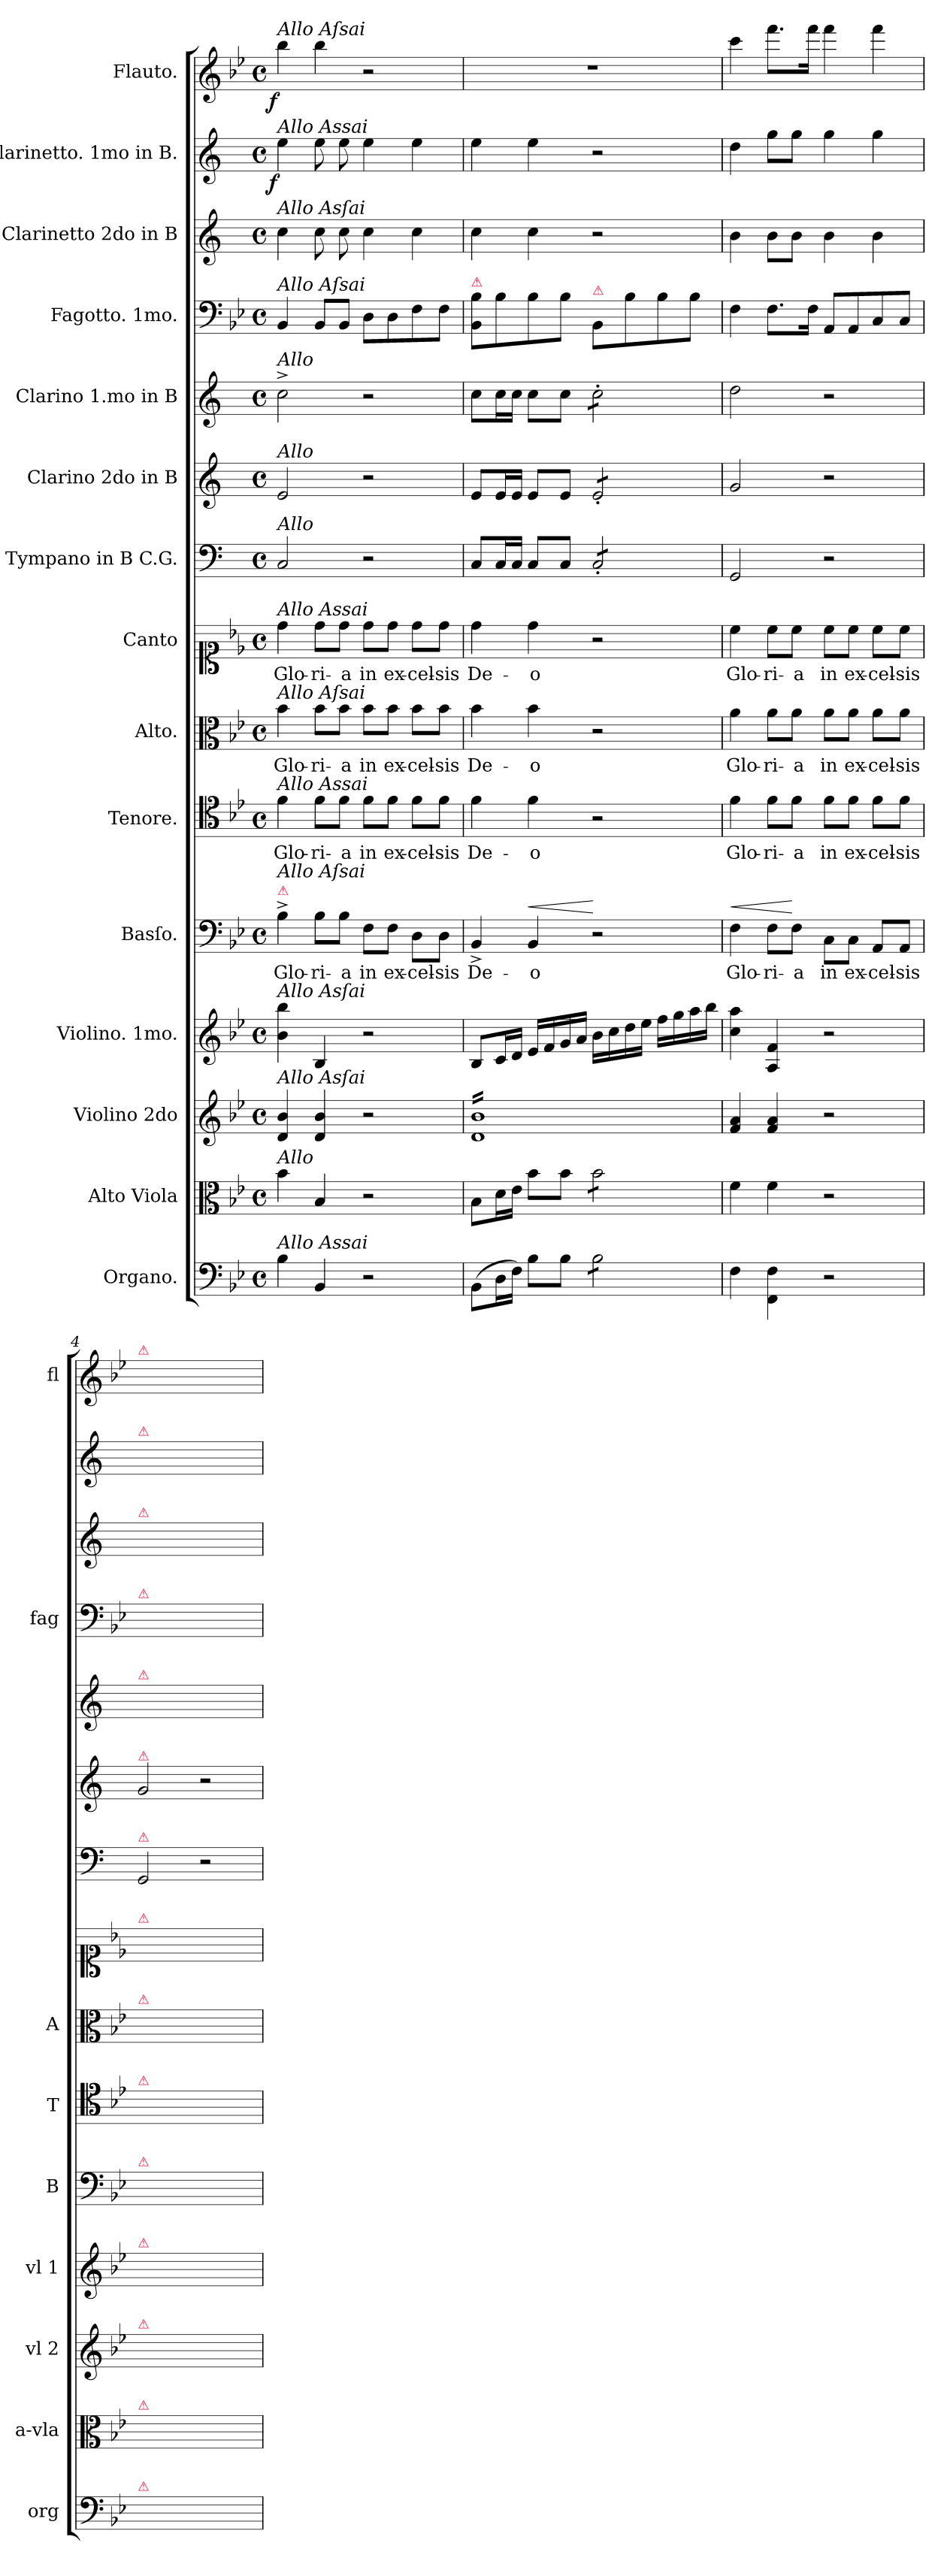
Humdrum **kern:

**kern	**dynam	**kern	**dynam	**kern	**dynam	**kern	**kern	**text	**dynam	**kern	**text	**dynam	**kern	**text	**dynam	**kern	**text	**dynam	**kern	**kern	**dynam	**kern	**dynam	**kern	**dynam	**kern	**dynam	**kern	**dynam	**kern	**dynam
*part15	*part15	*part14	*part14	*part13	*part13	*part12	*part11	*part11	*part11	*part10	*part10	*part10	*part9	*part9	*part9	*part8	*part8	*part8	*part7	*part6	*part6	*part5	*part5	*part4	*part4	*part3	*part3	*part2	*part2	*part1	*part1
*staff15	*staff15	*staff14	*staff14	*staff13	*staff13	*staff12	*staff11	*staff11	*staff11	*staff10	*staff10	*staff10	*staff9	*staff9	*staff9	*staff8	*staff8	*staff8	*staff7	*staff6	*staff6	*staff5	*staff5	*staff4	*staff4	*staff3	*staff3	*staff2	*staff2	*staff1	*staff1
*I"Organo.	*	*I"Alto Viola	*	*I"Violino 2do	*	*I"Violino. 1mo.	*I"Basſo.	*	*	*I"Tenore.	*	*	*I"Alto.	*	*	*I"Canto	*	*	*I"Tympano in B C.G.	*I"Clarino 2do in B	*	*I"Clarino 1.mo in B	*	*I"Fagotto. 1mo.	*	*I"Clarinetto 2do in B	*	*I"Clarinetto. 1mo in B.	*	*I"Flauto.	*
*I'org	*	*I'a-vla	*	*I'vl 2	*	*I'vl 1	*I'B	*	*	*I'T	*	*	*I'A	*	*	*	*	*	*	*	*	*	*	*I'fag	*	*	*	*	*	*I'fl	*
*clefF4	*	*clefC3	*	*clefG2	*	*clefG2	*clefF4	*	*	*clefC4	*	*	*clefC3	*	*	*clefC1	*	*	*clefF4	*clefG2	*	*clefG2	*	*clefF4	*	*clefG2	*	*clefG2	*	*clefG2	*
*	*	*	*	*	*	*	*	*	*	*	*	*	*	*	*	*	*	*	*ITrd1c2	*ITrd1c2	*	*ITrd1c2	*	*	*	*ITrd1c2	*	*ITrd1c2	*	*	*
*k[b-e-]	*	*k[b-e-]	*	*k[b-e-]	*	*k[b-e-]	*k[b-e-]	*	*	*k[b-e-]	*	*	*k[b-e-]	*	*	*k[b-e-]	*	*	*k[b-e-]	*k[b-e-]	*	*k[b-e-]	*	*k[b-e-]	*	*k[b-e-]	*	*k[b-e-]	*	*k[b-e-]	*
*B-:	*	*B-:	*	*B-:	*	*B-:	*B-:	*	*	*B-:	*	*	*B-:	*	*	*B-:	*	*	*B-:	*B-:	*	*B-:	*	*B-:	*	*B-:	*	*B-:	*	*B-:	*
*M4/4	*	*M4/4	*	*M4/4	*	*M4/4	*M4/4	*	*	*M4/4	*	*	*M4/4	*	*	*M4/4	*	*	*M4/4	*M4/4	*	*M4/4	*	*M4/4	*	*M4/4	*	*M4/4	*	*M4/4	*
*met(c)	*	*met(c)	*	*met(c)	*	*met(c)	*met(c)	*	*	*met(c)	*	*	*met(c)	*	*	*met(c)	*	*	*met(c)	*met(c)	*	*met(c)	*	*met(c)	*	*met(c)	*	*met(c)	*	*met(c)	*
=1	=1	=1	=1	=1	=1	=1	=1	=1	=1	=1	=1	=1	=1	=1	=1	=1	=1	=1	=1	=1	=1	=1	=1	=1	=1	=1	=1	=1	=1	=1	=1
!	!	!	!	!	!	!	!	!	!	!	!	!	!	!	!	!	!	!	!	!	!	!	!	!	!	!	!	!	!	!LO:TX:a:i:t=Allo Aſsai	!
!	!	!	!	!	!	!	!	!	!	!	!	!	!	!	!	!	!	!	!	!	!	!	!	!	!	!	!	!LO:TX:a:i:t=Allo Assai	!	!	!
!	!	!	!	!	!	!	!	!	!	!	!	!	!	!	!	!	!	!	!	!	!	!	!	!	!	!LO:TX:a:i:t=Allo Asſai	!	!	!	!	!
!	!	!	!	!	!	!	!	!	!	!	!	!	!	!	!	!	!	!	!	!	!	!	!	!LO:TX:a:i:t=Allo Aſsai	!	!	!	!	!	!	!
!	!	!	!	!	!	!	!	!	!	!	!	!	!	!	!	!	!	!	!	!	!	!LO:TX:a:i:t=Allo	!	!	!	!	!	!	!	!	!
!	!	!	!	!	!	!	!	!	!	!	!	!	!	!	!	!	!	!	!	!LO:TX:a:i:t=Allo	!	!	!	!	!	!	!	!	!	!	!
!	!	!	!	!	!	!	!	!	!	!	!	!	!	!	!	!	!	!	!LO:TX:a:i:t=Allo	!	!	!	!	!	!	!	!	!	!	!	!
!	!	!	!	!	!	!	!	!	!	!	!	!	!	!	!	!LO:TX:a:i:t=Allo Assai	!	!	!	!	!	!	!	!	!	!	!	!	!	!	!
!	!	!	!	!	!	!	!	!	!	!	!	!	!LO:TX:a:i:t=Allo Aſsai	!	!	!	!	!	!	!	!	!	!	!	!	!	!	!	!	!	!
!	!	!	!	!	!	!	!	!	!	!LO:TX:a:i:t=Allo Assai	!	!	!	!	!	!	!	!	!	!	!	!	!	!	!	!	!	!	!	!	!
!	!	!	!	!	!	!	!LO:TX:a:color=crimson:t=⚠	!	!	!	!	!	!	!	!	!	!	!	!	!	!	!	!	!	!	!	!	!	!	!	!
!	!	!	!	!	!	!	!LO:TX:a:i:t=Allo Aſsai	!	!	!	!	!	!	!	!	!	!	!	!	!	!	!	!	!	!	!	!	!	!	!	!
!	!	!	!	!	!	!LO:TX:a:i:t=Allo Asſai	!	!	!	!	!	!	!	!	!	!	!	!	!	!	!	!	!	!	!	!	!	!	!	!	!
!	!	!	!	!LO:TX:a:i:t=Allo Asſai	!	!	!	!	!	!	!	!	!	!	!	!	!	!	!	!	!	!	!	!	!	!	!	!	!	!	!
!	!	!LO:TX:a:i:t=Allo	!	!	!	!	!	!	!	!	!	!	!	!	!	!	!	!	!	!	!	!	!	!	!	!	!	!	!	!	!
!LO:TX:a:i:t=Allo Assai	!	!	!	!	!	!	!	!	!	!	!	!	!	!	!	!	!	!	!	!	!	!	!	!	!	!	!	!	!	!	!
!	!	!	!	!	!LO:DY:rj	!	!	!	!LO:DY:b	!	!	!LO:DY:b	!	!	!LO:DY:b:rj	!	!	!LO:DY:b:rj	!	!	!	!	!	!	!	!	!LO:DY:rj	!	!LO:DY:rj	!	!LO:DY:rj
4B-\	for	4b-\	fo	4d/ 4b-/	ffor&colon;	4b-\ 4bb-\	4B-^\	Glo-	for	4f\	Glo-	fo.	4b-\	Glo-	for	4dd\	Glo-	fo	2BB-/	2d/	fo.	2b-^\	for	4BB-/	for	4b-\	fo	4dd\	f	4bb-\	f
4BB-/	.	4B-/	.	4d/ 4b-/	.	4B-/	8B-\L	-ri-	.	8f\L	-ri-	.	8b-\L	-ri-	.	8dd\L	-ri-	.	.	.	.	.	.	8BB-/L	.	8b-\	.	8dd\	.	4bb-\	.
.	.	.	.	.	.	.	8B-\J	-a	.	8f\J	-a	.	8b-\J	-a	.	8dd\J	-a	.	.	.	.	.	.	8BB-/J	.	8b-\	.	8dd\	.	.	.
2r	.	2r	.	2r	.	2r	8F\L	in	.	8f\L	in	.	8b-\L	in	.	8dd\L	in	.	2r	2r	.	2r	.	8D\L	.	4b-\	.	4dd\	.	2r	.
.	.	.	.	.	.	.	8F\J	ex-	.	8f\J	ex-	.	8b-\J	ex-	.	8dd\J	ex-	.	.	.	.	.	.	8D\	.	.	.	.	.	.	.
.	.	.	.	.	.	.	8D\L	-cel-	.	8f\L	-cel-	.	8b-\L	-cel-	.	8dd\L	-cel-	.	.	.	.	.	.	8F\	.	4b-\	.	4dd\	.	.	.
.	.	.	.	.	.	.	8D\J	-sis	.	8f\J	-sis	.	8b-\J	-sis	.	8dd\J	-sis	.	.	.	.	.	.	8F\J	.	.	.	.	.	.	.
=2	=2	=2	=2	=2	=2	=2	=2	=2	=2	=2	=2	=2	=2	=2	=2	=2	=2	=2	=2	=2	=2	=2	=2	=2	=2	=2	=2	=2	=2	=2	=2
!	!	!	!	!	!	!	!	!	!	!	!	!	!	!	!	!	!	!	!	!	!	!	!	!LO:TX:a:color=crimson:t=⚠	!	!	!	!	!	!	!
*	*	*	*	*tremolo	*	*	*	*	*	*	*	*	*	*	*	*	*	*	*	*	*	*	*	*	*	*	*	*	*	*	*
(8BB-\L	.	8B-\L	.	16d 16b-LL	.	8B-/L	4BB-^>/	De-	.	4f\	De-	.	4b-\	De-	.	4dd\	De-	.	8BB-/L	8d/L	.	8b-\L	.	8BB-/ 8B-/L	.	4b-\	.	4dd\	.	1r	.
.	.	.	.	16d 16b-	.	.	.	.	.	.	.	.	.	.	.	.	.	.	.	.	.	.	.	.	.	.	.	.	.	.	.
16D\L	.	16d\L	.	16d 16b-	.	16c/L	.	.	.	.	.	.	.	.	.	.	.	.	16BB-/L	16d/L	.	16b-\L	.	8B-\	.	.	.	.	.	.	.
16F\JJ)	.	16e-\JJ	.	16d 16b-	.	16d/JJ	.	.	.	.	.	.	.	.	.	.	.	.	16BB-/JJ	16d/JJ	.	16b-\JJ	.	.	.	.	.	.	.	.	.
!	!	!	!	!	!	!	!	!	!LO:HP:a	!	!	!	!	!	!	!	!	!	!	!	!	!	!	!	!	!	!	!	!	!	!
8B-\L	.	8b-\L	.	16d 16b-	.	16e-/LL	4BB-/	-o	<	4f\	-o	.	4b-\	-o	.	4dd\	-o	.	8BB-/L	8d/L	.	8b-\L	.	8B-\	.	4b-\	.	4dd\	.	.	.
.	.	.	.	16d 16b-	.	16f/	.	.	.	.	.	.	.	.	.	.	.	.	.	.	.	.	.	.	.	.	.	.	.	.	.
8B-\J	.	8b-\J	.	16d 16b-	.	16g/	.	.	.	.	.	.	.	.	.	.	.	.	8BB-/J	8d/J	.	8b-\J	.	8B-\J	.	.	.	.	.	.	.
.	.	.	.	16d 16b-	.	16a/JJ	.	.	.	.	.	.	.	.	.	.	.	.	.	.	.	.	.	.	.	.	.	.	.	.	.
!	!	!	!	!	!	!	!	!	!	!	!	!	!	!	!	!	!	!	!	!	!	!	!	!LO:TX:a:color=crimson:t=⚠	!	!	!	!	!	!	!
!	!	!	!	!	!	!	!	!	!	!	!	!	!	!	!	!	!	!	!	!	!	!LO:TX:a:t=....	!	!	!	!	!	!	!	!	!
!	!	!	!	!	!	!	!	!	!	!	!	!	!	!	!	!	!	!	!	!LO:TX:b:t=....	!	!	!	!	!	!	!	!	!	!	!
!	!	!	!	!	!	!	!	!	!	!	!	!	!	!	!	!	!	!	!LO:TX:b:t=....	!	!	!	!	!	!	!	!	!	!	!	!
*tremolo	*	*	*	*	*	*	*	*	*	*	*	*	*	*	*	*	*	*	*	*	*	*	*	*	*	*	*	*	*	*	*
*	*	*tremolo	*	*	*	*	*	*	*	*	*	*	*	*	*	*	*	*	*	*	*	*	*	*	*	*	*	*	*	*	*
*	*	*	*	*	*	*	*	*	*	*	*	*	*	*	*	*	*	*	*tremolo	*	*	*	*	*	*	*	*	*	*	*	*
*	*	*	*	*	*	*	*	*	*	*	*	*	*	*	*	*	*	*	*	*tremolo	*	*	*	*	*	*	*	*	*	*	*
*	*	*	*	*	*	*	*	*	*	*	*	*	*	*	*	*	*	*	*	*	*	*tremolo	*	*	*	*	*	*	*	*	*
8B-\L	.	8b-\L	.	16d 16b-	.	16b-\LL	2r	.	[	2r	.	.	2r	.	.	2r	.	.	8BB-'/L	8d'/L	.	8b-'\L	.	8BB-/L	.	2r	.	2r	.	.	.
.	.	.	.	16d 16b-	.	16cc\	.	.	.	.	.	.	.	.	.	.	.	.	.	.	.	.	.	.	.	.	.	.	.	.	.
8B-\	.	8b-\	.	16d 16b-	.	16dd\	.	.	.	.	.	.	.	.	.	.	.	.	8BB-'/	8d'/	.	8b-'\	.	8B-\	.	.	.	.	.	.	.
.	.	.	.	16d 16b-	.	16ee-\JJ	.	.	.	.	.	.	.	.	.	.	.	.	.	.	.	.	.	.	.	.	.	.	.	.	.
8B-\	.	8b-\	.	16d 16b-	.	16ff\LL	.	.	.	.	.	.	.	.	.	.	.	.	8BB-'/	8d'/	.	8b-'\	.	8B-\	.	.	.	.	.	.	.
.	.	.	.	16d 16b-	.	16gg\	.	.	.	.	.	.	.	.	.	.	.	.	.	.	.	.	.	.	.	.	.	.	.	.	.
8B-\J	.	8b-\J	.	16d 16b-	.	16aa\	.	.	.	.	.	.	.	.	.	.	.	.	8BB-'/J	8d'/J	.	8b-'\J	.	8B-\J	.	.	.	.	.	.	.
*	*	*	*	*	*	*	*	*	*	*	*	*	*	*	*	*	*	*	*	*	*	*Xtremolo	*	*	*	*	*	*	*	*	*
*	*	*	*	*	*	*	*	*	*	*	*	*	*	*	*	*	*	*	*	*Xtremolo	*	*	*	*	*	*	*	*	*	*	*
*	*	*	*	*	*	*	*	*	*	*	*	*	*	*	*	*	*	*	*Xtremolo	*	*	*	*	*	*	*	*	*	*	*	*
*	*	*Xtremolo	*	*	*	*	*	*	*	*	*	*	*	*	*	*	*	*	*	*	*	*	*	*	*	*	*	*	*	*	*
*Xtremolo	*	*	*	*	*	*	*	*	*	*	*	*	*	*	*	*	*	*	*	*	*	*	*	*	*	*	*	*	*	*	*
.	.	.	.	16d 16b-JJ	.	16bb-\JJ	.	.	.	.	.	.	.	.	.	.	.	.	.	.	.	.	.	.	.	.	.	.	.	.	.
*	*	*	*	*Xtremolo	*	*	*	*	*	*	*	*	*	*	*	*	*	*	*	*	*	*	*	*	*	*	*	*	*	*	*
=3	=3	=3	=3	=3	=3	=3	=3	=3	=3	=3	=3	=3	=3	=3	=3	=3	=3	=3	=3	=3	=3	=3	=3	=3	=3	=3	=3	=3	=3	=3	=3
!	!	!	!	!	!	!	!	!	!LO:HP:a	!	!LO:LY:i	!	!	!	!	!	!	!	!	!	!	!	!	!	!	!	!	!	!	!	!
4F\	.	4f\	.	4f/ 4a/	.	4cc\ 4aa\	4F\	Glo-	<	4f\	Glo-	.	4a\	Glo-	.	4cc\	Glo-	.	2FF/	2f/	.	2cc\	.	4F\	.	4a\	.	4cc\	.	4ccc\	.
!	!	!	!	!	!	!	!	!	!	!	!LO:LY:i	!	!	!	!	!	!	!	!	!	!	!	!	!	!	!	!	!	!	!	!
4FF\ 4F\	.	4f\	.	4f/ 4a/	.	4A/ 4f/	8F\L	-ri-	.	8f\L	-ri-	.	8a\L	-ri-	.	8cc\L	-ri-	.	.	.	.	.	.	8.F\L	.	8a\L	.	8ff\L	.	8.fff\L	.
!	!	!	!	!	!	!	!	!	!	!	!LO:LY:i	!	!	!	!	!	!	!	!	!	!	!	!	!	!	!	!	!	!	!	!
.	.	.	.	.	.	.	8F\J	-a	[	8f\J	-a	.	8a\J	-a	.	8cc\J	-a	.	.	.	.	.	.	.	.	8a\J	.	8ff\J	.	.	.
.	.	.	.	.	.	.	.	.	.	.	.	.	.	.	.	.	.	.	.	.	.	.	.	16F\Jk	.	.	.	.	.	16fff\Jk	.
!	!	!	!	!	!	!	!	!	!	!	!LO:LY:i	!	!	!	!	!	!	!	!	!	!	!	!	!	!	!	!	!	!	!	!
2r	.	2r	.	2r	.	2r	8C\L	in	.	8f\L	in	.	8a\L	in	.	8cc\L	in	.	2r	2r	.	2r	.	8AA/L	.	4a\	.	4ff\	.	4fff\	.
!	!	!	!	!	!	!	!	!	!	!	!LO:LY:i	!	!	!	!	!	!	!	!	!	!	!	!	!	!	!	!	!	!	!	!
.	.	.	.	.	.	.	8C\J	ex-	.	8f\J	ex-	.	8a\J	ex-	.	8cc\J	ex-	.	.	.	.	.	.	8AA/	.	.	.	.	.	.	.
!	!	!	!	!	!	!	!	!	!	!	!LO:LY:i	!	!	!	!	!	!	!	!	!	!	!	!	!	!	!	!	!	!	!	!
.	.	.	.	.	.	.	8AA/L	-cel-	.	8f\L	-cel-	.	8a\L	-cel-	.	8cc\L	-cel-	.	.	.	.	.	.	8C/	.	4a\	.	4ff\	.	4fff\	.
!	!	!	!	!	!	!	!	!	!	!	!LO:LY:i	!	!	!	!	!	!	!	!	!	!	!	!	!	!	!	!	!	!	!	!
.	.	.	.	.	.	.	8AA/J	-sis	.	8f\J	-sis	.	8a\J	-sis	.	8cc\J	-sis	.	.	.	.	.	.	8C/J	.	.	.	.	.	.	.
=4	=4	=4	=4	=4	=4	=4	=4	=4	=4	=4	=4	=4	=4	=4	=4	=4	=4	=4	=4	=4	=4	=4	=4	=4	=4	=4	=4	=4	=4	=4	=4
!	!	!	!	!	!	!	!	!	!	!	!	!	!	!	!	!	!	!	!	!	!	!	!	!	!	!	!	!	!	!LO:TX:a:color=crimson:t=⚠	!
!	!	!	!	!	!	!	!	!	!	!	!	!	!	!	!	!	!	!	!	!	!	!	!	!	!	!	!	!LO:TX:a:color=crimson:t=⚠	!	!	!
!	!	!	!	!	!	!	!	!	!	!	!	!	!	!	!	!	!	!	!	!	!	!	!	!	!	!LO:TX:a:color=crimson:t=⚠	!	!	!	!	!
!	!	!	!	!	!	!	!	!	!	!	!	!	!	!	!	!	!	!	!	!	!	!	!	!LO:TX:a:color=crimson:t=⚠	!	!	!	!	!	!	!
!	!	!	!	!	!	!	!	!	!	!	!	!	!	!	!	!	!	!	!	!	!	!LO:TX:a:color=crimson:t=⚠	!	!	!	!	!	!	!	!	!
!	!	!	!	!	!	!	!	!	!	!	!	!	!	!	!	!	!	!	!	!LO:TX:a:color=crimson:t=⚠	!	!	!	!	!	!	!	!	!	!	!
!	!	!	!	!	!	!	!	!	!	!	!	!	!	!	!	!	!	!	!LO:TX:a:color=crimson:t=⚠	!	!	!	!	!	!	!	!	!	!	!	!
!	!	!	!	!	!	!	!	!	!	!	!	!	!	!	!	!LO:TX:a:color=crimson:t=⚠	!	!	!	!	!	!	!	!	!	!	!	!	!	!	!
!	!	!	!	!	!	!	!	!	!	!	!	!	!LO:TX:a:color=crimson:t=⚠	!	!	!	!	!	!	!	!	!	!	!	!	!	!	!	!	!	!
!	!	!	!	!	!	!	!	!	!	!LO:TX:a:color=crimson:t=⚠	!	!	!	!	!	!	!	!	!	!	!	!	!	!	!	!	!	!	!	!	!
!	!	!	!	!	!	!	!LO:TX:a:color=crimson:t=⚠	!	!	!	!	!	!	!	!	!	!	!	!	!	!	!	!	!	!	!	!	!	!	!	!
!	!	!	!	!	!	!LO:TX:a:color=crimson:t=⚠	!	!	!	!	!	!	!	!	!	!	!	!	!	!	!	!	!	!	!	!	!	!	!	!	!
!	!	!	!	!LO:TX:a:color=crimson:t=⚠	!	!	!	!	!	!	!	!	!	!	!	!	!	!	!	!	!	!	!	!	!	!	!	!	!	!	!
!	!	!LO:TX:a:color=crimson:t=⚠	!	!	!	!	!	!	!	!	!	!	!	!	!	!	!	!	!	!	!	!	!	!	!	!	!	!	!	!	!
!LO:TX:a:color=crimson:t=⚠	!	!	!	!	!	!	!	!	!	!	!	!	!	!	!	!	!	!	!	!	!	!	!	!	!	!	!	!	!	!	!
1ryy	.	1ryy	.	1ryy	.	1ryy	1ryy	.	.	1ryy	.	.	1ryy	.	.	1ryy	.	.	2FF/	2f/	.	1ryy	.	1ryy	.	1ryy	.	1ryy	.	1ryy	.
.	.	.	.	.	.	.	.	.	.	.	.	.	.	.	.	.	.	.	2r	2r	.	.	.	.	.	.	.	.	.	.	.
=	=	=	=	=	=	=	=	=	=	=	=	=	=	=	=	=	=	=	=	=	=	=	=	=	=	=	=	=	=	=	=
*-	*-	*-	*-	*-	*-	*-	*-	*-	*-	*-	*-	*-	*-	*-	*-	*-	*-	*-	*-	*-	*-	*-	*-	*-	*-	*-	*-	*-	*-	*-	*-
